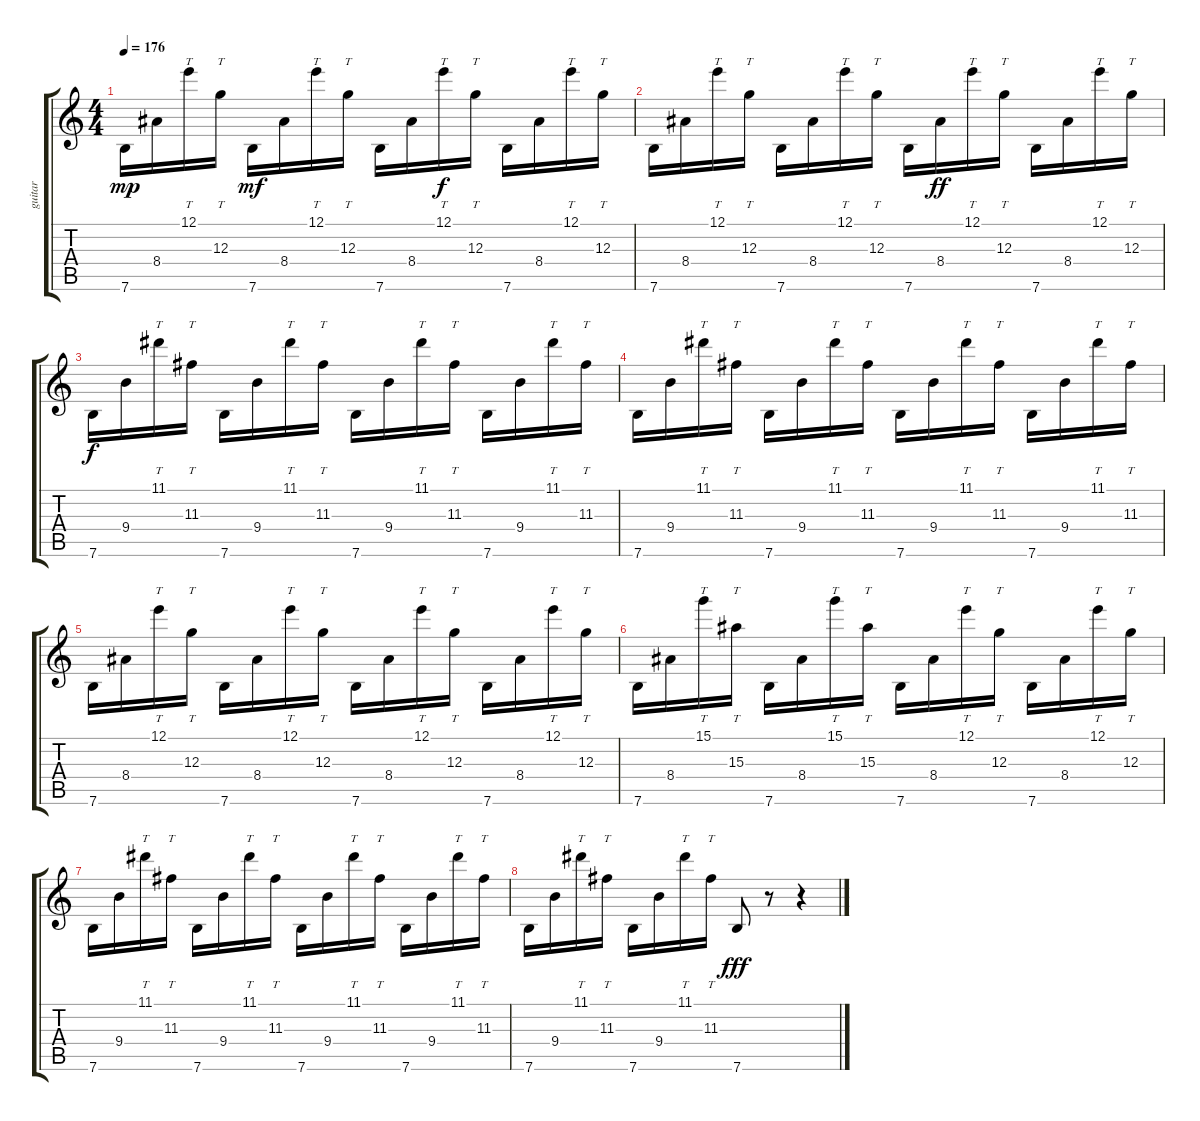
\track ("guitar" "guitar") {instrument electricguitarjazz}
\staff {score tabs}
\tuning (E4 B3 G3 D3 A2 E2) {hide}
\ts (4 4)
\tempo 176
\clef g2
\ks c
7.6.16{dy mp} 8.4.16 12.1.16{tt} 12.3.16{tt} 7.6.16{dy mf} 8.4.16 12.1.16{tt} 12.3.16{tt} 7.6.16 8.4.16 12.1.16{tt dy f} 12.3.16{tt} 7.6.16 8.4.16 12.1.16{tt} 12.3.16{tt} |
7.6.16 8.4.16 12.1.16{tt} 12.3.16{tt} 7.6.16 8.4.16 12.1.16{tt} 12.3.16{tt} 7.6.16 8.4.16{dy ff} 12.1.16{tt} 12.3.16{tt} 7.6.16 8.4.16 12.1.16{tt} 12.3.16{tt} |
7.6.16{dy f} 9.4.16 11.1.16{tt} 11.3.16{tt} 7.6.16 9.4.16 11.1.16{tt} 11.3.16{tt} 7.6.16 9.4.16 11.1.16{tt} 11.3.16{tt} 7.6.16 9.4.16 11.1.16{tt} 11.3.16{tt} |
7.6.16 9.4.16 11.1.16{tt} 11.3.16{tt} 7.6.16 9.4.16 11.1.16{tt} 11.3.16{tt} 7.6.16 9.4.16 11.1.16{tt} 11.3.16{tt} 7.6.16 9.4.16 11.1.16{tt} 11.3.16{tt} |
7.6.16 8.4.16 12.1.16{tt} 12.3.16{tt} 7.6.16 8.4.16 12.1.16{tt} 12.3.16{tt} 7.6.16 8.4.16 12.1.16{tt} 12.3.16{tt} 7.6.16 8.4.16 12.1.16{tt} 12.3.16{tt} |
7.6.16 8.4.16 15.1.16{tt} 15.3.16{tt} 7.6.16 8.4.16 15.1.16{tt} 15.3.16{tt} 7.6.16 8.4.16 12.1.16{tt} 12.3.16{tt} 7.6.16 8.4.16 12.1.16{tt} 12.3.16{tt} |
7.6.16 9.4.16 11.1.16{tt} 11.3.16{tt} 7.6.16 9.4.16 11.1.16{tt} 11.3.16{tt} 7.6.16 9.4.16 11.1.16{tt} 11.3.16{tt} 7.6.16 9.4.16 11.1.16{tt} 11.3.16{tt} |
7.6.16 9.4.16 11.1.16{tt} 11.3.16{tt} 7.6.16 9.4.16 11.1.16{tt} 11.3.16{tt} 7.6.8{dy fff} r.8 r.4
